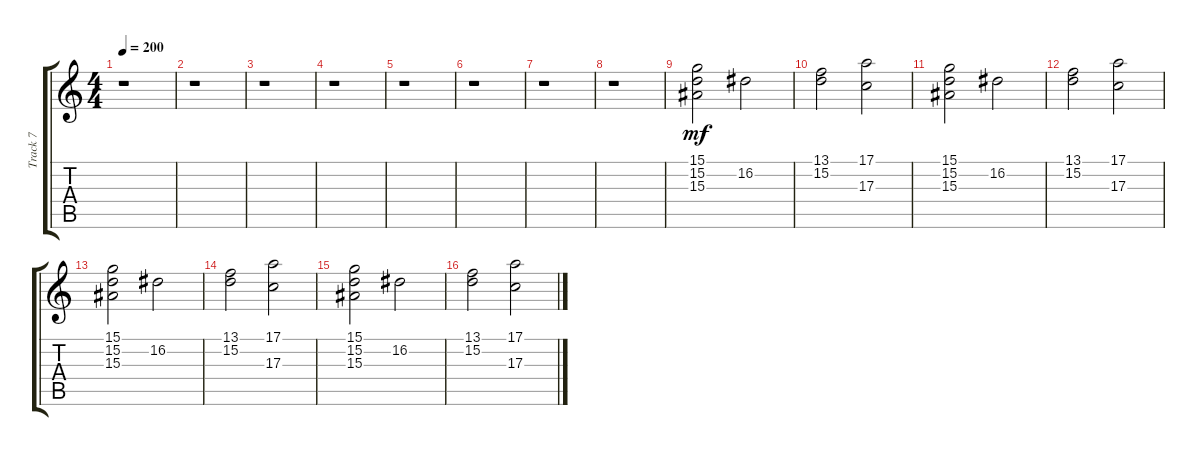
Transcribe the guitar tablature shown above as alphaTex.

\track ("Track 7" "Track 7") {instrument choiraahs}
\staff {score tabs}
\tuning (E4 B3 G3 D3 A2 E2) {hide}
\ts (4 4)
\tempo 200
\clef g2
\ks c
r.1{dy mf} |
r.1 |
r.1 |
r.1 |
r.1 |
r.1 |
r.1 |
r.1 |
(15.1 15.2 15.3).2 16.2.2 |
(13.1 15.2).2 (17.1 17.3).2 |
(15.1 15.2 15.3).2 16.2.2 |
(13.1 15.2).2 (17.1 17.3).2 |
(15.1 15.2 15.3).2 16.2.2 |
(13.1 15.2).2 (17.1 17.3).2 |
(15.1 15.2 15.3).2 16.2.2 |
(13.1 15.2).2 (17.1 17.3).2
